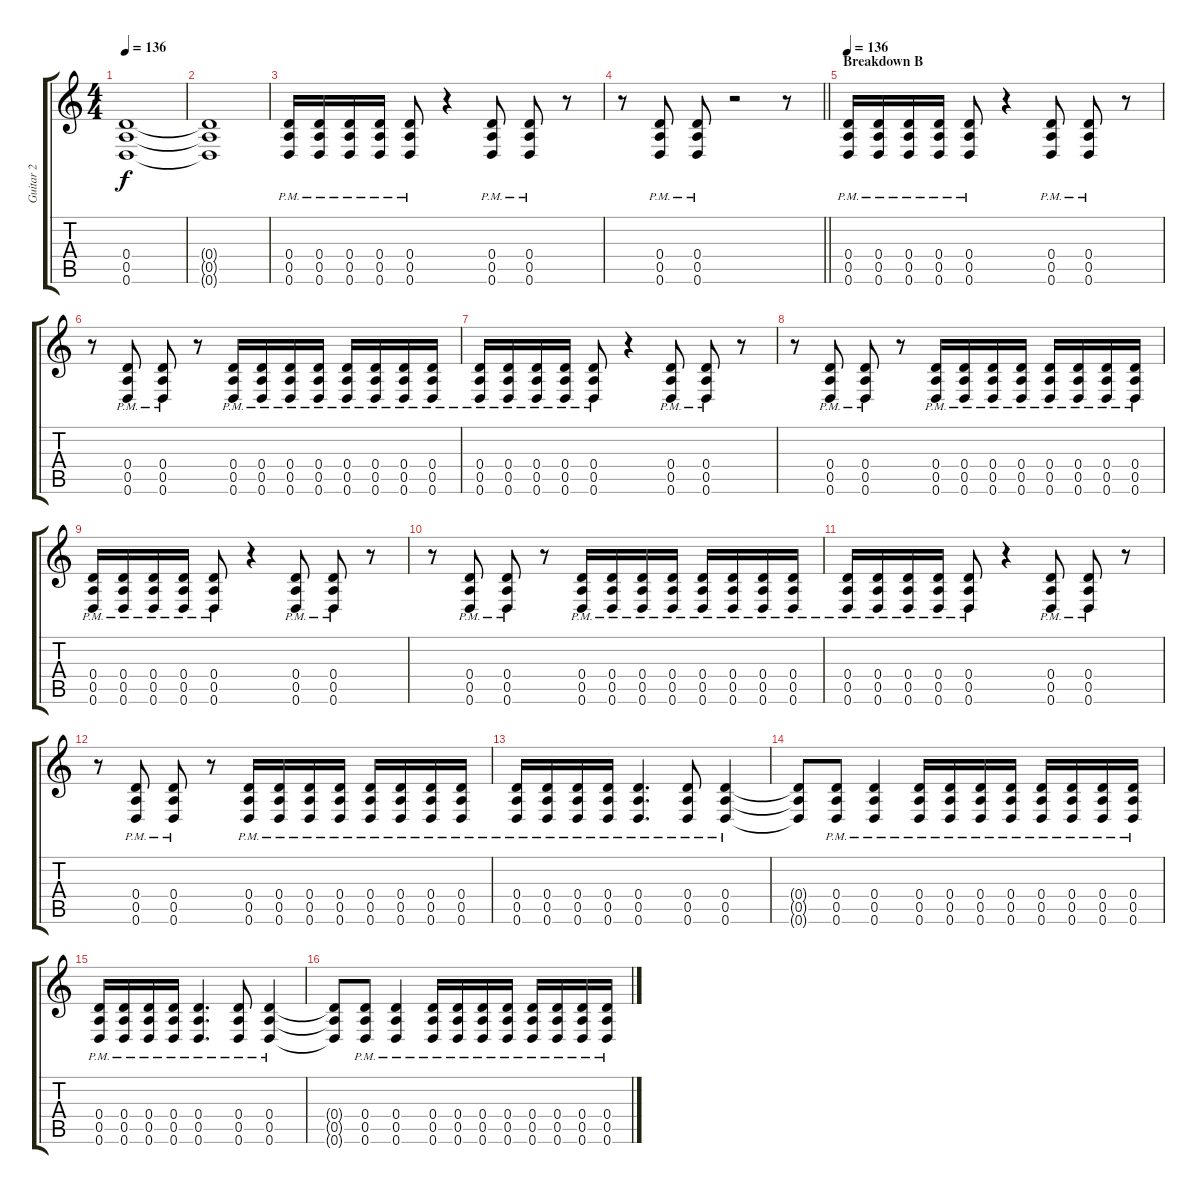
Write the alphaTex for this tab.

\track ("Guitar 2" "Guitar 2") {instrument distortionguitar}
\staff {score tabs}
\tuning (E4 B3 G3 D3 A2 D2) {hide}
\ts (4 4)
\tempo 136
\clef g2
\ks c
(0.4{t} 0.5{t} 0.6{t}).1{dy f} |
(0.4{t} 0.5{t} 0.6{t}).1 |
(0.4{pm} 0.5{pm} 0.6{pm}).16 (0.4{pm} 0.5{pm} 0.6{pm}).16 (0.4{pm} 0.5{pm} 0.6{pm}).16 (0.4{pm} 0.5{pm} 0.6{pm}).16 (0.4{pm} 0.5{pm} 0.6{pm}).8 r.4 (0.4{pm} 0.5{pm} 0.6{pm}).8 (0.4{pm} 0.5{pm} 0.6{pm}).8 r.8 |
\barLineRight lightlight
r.8 (0.4{pm} 0.5 0.6).8 (0.4{pm} 0.5 0.6).8 r.2 r.8 |
\section ("" "Breakdown B")
\tempo 136
(0.4{pm} 0.5{pm} 0.6{pm}).16 (0.4{pm} 0.5{pm} 0.6{pm}).16 (0.4{pm} 0.5{pm} 0.6{pm}).16 (0.4{pm} 0.5{pm} 0.6{pm}).16 (0.4{pm} 0.5{pm} 0.6{pm}).8 r.4 (0.4{pm} 0.5{pm} 0.6{pm}).8 (0.4{pm} 0.5{pm} 0.6{pm}).8 r.8 |
r.8 (0.4{pm} 0.5 0.6).8 (0.4{pm} 0.5 0.6).8 r.8 (0.4{pm} 0.5{pm} 0.6{pm}).16 (0.4{pm} 0.5{pm} 0.6{pm}).16 (0.4{pm} 0.5{pm} 0.6{pm}).16 (0.4{pm} 0.5{pm} 0.6{pm}).16 (0.4{pm} 0.5{pm} 0.6{pm}).16 (0.4{pm} 0.5{pm} 0.6{pm}).16 (0.4{pm} 0.5{pm} 0.6{pm}).16 (0.4{pm} 0.5{pm} 0.6{pm}).16 |
(0.4{pm} 0.5{pm} 0.6{pm}).16 (0.4{pm} 0.5{pm} 0.6{pm}).16 (0.4{pm} 0.5{pm} 0.6{pm}).16 (0.4{pm} 0.5{pm} 0.6{pm}).16 (0.4{pm} 0.5{pm} 0.6{pm}).8 r.4 (0.4{pm} 0.5{pm} 0.6{pm}).8 (0.4{pm} 0.5{pm} 0.6{pm}).8 r.8 |
r.8 (0.4{pm} 0.5 0.6).8 (0.4{pm} 0.5 0.6).8 r.8 (0.4{pm} 0.5{pm} 0.6{pm}).16 (0.4{pm} 0.5{pm} 0.6{pm}).16 (0.4{pm} 0.5{pm} 0.6{pm}).16 (0.4{pm} 0.5{pm} 0.6{pm}).16 (0.4{pm} 0.5{pm} 0.6{pm}).16 (0.4{pm} 0.5{pm} 0.6{pm}).16 (0.4{pm} 0.5{pm} 0.6{pm}).16 (0.4{pm} 0.5{pm} 0.6{pm}).16 |
(0.4{pm} 0.5{pm} 0.6{pm}).16 (0.4{pm} 0.5{pm} 0.6{pm}).16 (0.4{pm} 0.5{pm} 0.6{pm}).16 (0.4{pm} 0.5{pm} 0.6{pm}).16 (0.4{pm} 0.5{pm} 0.6{pm}).8 r.4 (0.4{pm} 0.5{pm} 0.6{pm}).8 (0.4{pm} 0.5{pm} 0.6{pm}).8 r.8 |
r.8 (0.4{pm} 0.5 0.6).8 (0.4{pm} 0.5 0.6).8 r.8 (0.4{pm} 0.5{pm} 0.6{pm}).16 (0.4{pm} 0.5{pm} 0.6{pm}).16 (0.4{pm} 0.5{pm} 0.6{pm}).16 (0.4{pm} 0.5{pm} 0.6{pm}).16 (0.4{pm} 0.5{pm} 0.6{pm}).16 (0.4{pm} 0.5{pm} 0.6{pm}).16 (0.4{pm} 0.5{pm} 0.6{pm}).16 (0.4{pm} 0.5{pm} 0.6{pm}).16 |
(0.4{pm} 0.5{pm} 0.6{pm}).16 (0.4{pm} 0.5{pm} 0.6{pm}).16 (0.4{pm} 0.5{pm} 0.6{pm}).16 (0.4{pm} 0.5{pm} 0.6{pm}).16 (0.4{pm} 0.5{pm} 0.6{pm}).8 r.4 (0.4{pm} 0.5{pm} 0.6{pm}).8 (0.4{pm} 0.5{pm} 0.6{pm}).8 r.8 |
r.8 (0.4{pm} 0.5 0.6).8 (0.4{pm} 0.5 0.6).8 r.8 (0.4{pm} 0.5{pm} 0.6{pm}).16 (0.4{pm} 0.5{pm} 0.6{pm}).16 (0.4{pm} 0.5{pm} 0.6{pm}).16 (0.4{pm} 0.5{pm} 0.6{pm}).16 (0.4{pm} 0.5{pm} 0.6{pm}).16 (0.4{pm} 0.5{pm} 0.6{pm}).16 (0.4{pm} 0.5{pm} 0.6{pm}).16 (0.4{pm} 0.5{pm} 0.6{pm}).16 |
(0.4{pm} 0.5{pm} 0.6{pm}).16 (0.4{pm} 0.5{pm} 0.6{pm}).16 (0.4{pm} 0.5{pm} 0.6{pm}).16 (0.4{pm} 0.5{pm} 0.6{pm}).16 (0.4{pm} 0.5{pm} 0.6{pm}).4{d} (0.4{pm} 0.5{pm} 0.6{pm}).8 (0.4{pm} 0.5{pm} 0.6{pm}).4 |
(0.4{t} 0.5{t} 0.6{t}).8 (0.4{pm} 0.5 0.6).8 (0.4{pm} 0.5 0.6).4 (0.4{pm} 0.5{pm} 0.6{pm}).16 (0.4{pm} 0.5{pm} 0.6{pm}).16 (0.4{pm} 0.5{pm} 0.6{pm}).16 (0.4{pm} 0.5{pm} 0.6{pm}).16 (0.4{pm} 0.5{pm} 0.6{pm}).16 (0.4{pm} 0.5{pm} 0.6{pm}).16 (0.4{pm} 0.5{pm} 0.6{pm}).16 (0.4{pm} 0.5{pm} 0.6{pm}).16 |
(0.4{pm} 0.5{pm} 0.6{pm}).16 (0.4{pm} 0.5{pm} 0.6{pm}).16 (0.4{pm} 0.5{pm} 0.6{pm}).16 (0.4{pm} 0.5{pm} 0.6{pm}).16 (0.4{pm} 0.5{pm} 0.6{pm}).4{d} (0.4{pm} 0.5{pm} 0.6{pm}).8 (0.4{pm} 0.5{pm} 0.6{pm}).4 |
(0.4{t} 0.5{t} 0.6{t}).8 (0.4{pm} 0.5 0.6).8 (0.4{pm} 0.5 0.6).4 (0.4{pm} 0.5{pm} 0.6{pm}).16 (0.4{pm} 0.5{pm} 0.6{pm}).16 (0.4{pm} 0.5{pm} 0.6{pm}).16 (0.4{pm} 0.5{pm} 0.6{pm}).16 (0.4{pm} 0.5{pm} 0.6{pm}).16 (0.4{pm} 0.5{pm} 0.6{pm}).16 (0.4{pm} 0.5{pm} 0.6{pm}).16 (0.4{pm} 0.5{pm} 0.6{pm}).16
